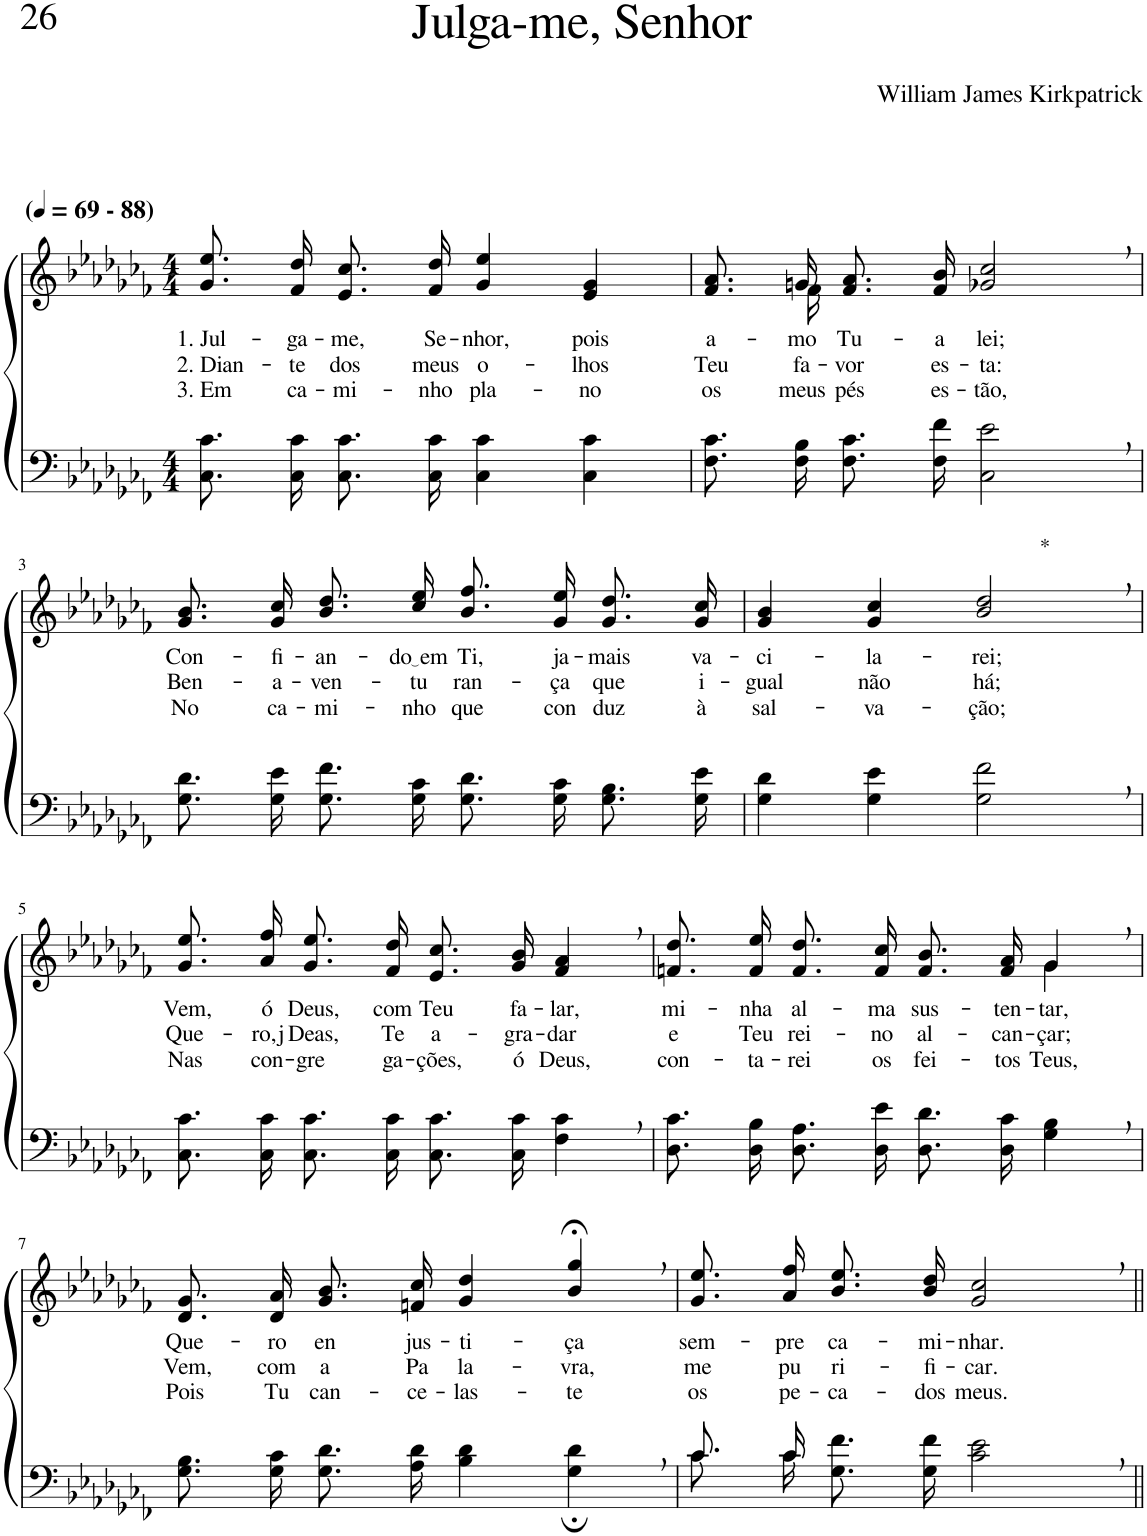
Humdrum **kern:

**kern	**kern	**text	**text	**text
*part2	*part1	*part1	*part1	*part1
*staff2	*staff1	*staff1	*staff1	*staff1
*I"Parte III e IV	*I"Parte I e II	*	*	*
*clefF4	*clefG2	*	*	*
*Trd2c3	*Trd2c3	*	*	*
*k[b-e-a-d-g-c-f-]	*k[b-e-a-d-g-c-f-]	*	*	*
*M4/4	*M4/4	*	*	*
*MM69	*MM69	*	*	*
=1	=1	=1	=1	=1
!	!LO:TX:a:B:t=(	!	!	!
!	!LO:TX:a:B:t=- 88)	!	!	!
!	!	!LO:LY:b	!LO:LY:b	!LO:LY:b
8.C-\ 8.c-\L	8.g-\ 8.ee-\L	1. Jul-	2. Dian-	3. Em
!	!	!LO:LY:b	!LO:LY:b	!LO:LY:b
16C-\ 16c-\Jk	16f-\ 16dd-\Jk	-ga-	-te	ca-
!	!	!LO:LY:b	!LO:LY:b	!LO:LY:b
8.C-\ 8.c-\L	8.e-/ 8.cc-/L	-me,	dos	-mi-
!	!	!LO:LY:b	!LO:LY:b	!LO:LY:b
16C-\ 16c-\Jk	16f-/ 16dd-/Jk	Se-	meus	-nho
!	!	!LO:LY:b	!LO:LY:b	!LO:LY:b
4C-\ 4c-\	4g-/ 4ee-/	-nhor,	o-	pla-
!	!	!LO:LY:b	!LO:LY:b	!LO:LY:b
4C-\ 4c-\	4e-/ 4g-/	pois	-lhos	-no
=2	=2	=2	=2	=2
!	!	!LO:LY:b	!LO:LY:b	!LO:LY:b
*	*^	*	*	*
8.F-\ 8.c-\L	8.f-/ 8.a-/L	8.ryy	a-	Teu	os
!	!	!	!LO:LY:b	!LO:LY:b	!LO:LY:b
16F-\ 16B-\Jk	16gn/Jk	16f-\	-mo	fa-	meus
!	!	!	!LO:LY:b	!LO:LY:b	!LO:LY:b
8.F-\ 8.c-\L	8.f-/ 8.a-/L	2.ryy	Tu-	-vor	pés
!	!	!	!LO:LY:b	!LO:LY:b	!LO:LY:b
16F-\ 16f-\Jk	16f-/ 16b-/Jk	.	-a	es-	es-
!	!	!	!LO:LY:b	!LO:LY:b	!LO:LY:b
2C-\, 2e-\,	2g-X/, 2cc-/,	.	lei;	-ta:	-tão,
*	*v	*v	*	*	*
!!LO:LB:g=z
=3	=3	=3	=3	=3
!	!	!LO:LY:b	!LO:LY:b	!LO:LY:b
8.G-\ 8.d-\L	8.g-/ 8.b-/L	Con-	Ben-	No
!	!	!LO:LY:b	!LO:LY:b	!LO:LY:b
16G-\ 16e-\Jk	16g-/ 16cc-/Jk	-fi-	-a-	ca-
!	!	!LO:LY:b	!LO:LY:b	!LO:LY:b
8.G-\ 8.f-\L	8.b-\ 8.dd-\L	-an-	-ven-	-mi-
!	!	!LO:LY:b	!LO:LY:b	!LO:LY:b
16G-\ 16c-\Jk	16cc-\ 16ee-\Jk	do em	-tu	-nho
!	!	!LO:LY:b	!LO:LY:b	!LO:LY:b
8.G-\ 8.d-\L	8.b-\ 8.ff-\L	Ti,	ran-	que
!	!	!LO:LY:b	!LO:LY:b	!LO:LY:b
16G-\ 16c-\Jk	16g-\ 16ee-\Jk	ja-	-ça	con
!	!	!LO:LY:b	!LO:LY:b	!LO:LY:b
8.G-\ 8.B-\L	8.g-/ 8.dd-/L	-mais	que	duz
!	!	!LO:LY:b	!LO:LY:b	!LO:LY:b
16G-\ 16e-\Jk	16g-/ 16cc-/Jk	va-	i-	à
=4	=4	=4	=4	=4
!	!	!LO:LY:b	!LO:LY:b	!LO:LY:b
4G-\ 4d-\	4g-/ 4b-/	-ci-	-gual	sal-
!	!	!LO:LY:b	!LO:LY:b	!LO:LY:b
4G-\ 4e-\	4g-/ 4cc-/	-la-	não	-va-
!	!LO:TX:a:t=*	!	!	!
!	!	!LO:LY:b	!LO:LY:b	!LO:LY:b
2G-\, 2f-\,	2b-/, 2dd-/,	-rei;	há;	-ção;
!!LO:LB:g=z
=5	=5	=5	=5	=5
!	!	!LO:LY:b	!LO:LY:b	!LO:LY:b
8.C-\ 8.c-\L	8.g-\ 8.ee-\L	Vem,	Que-	Nas
!	!	!LO:LY:b	!LO:LY:b	!LO:LY:b
16C-\ 16c-\Jk	16a-\ 16ff-\Jk	ó	-ro,j	con-
!	!	!LO:LY:b	!LO:LY:b	!LO:LY:b
8.C-\ 8.c-\L	8.g-\ 8.ee-\L	Deus,	Deas,	-gre
!	!	!LO:LY:b	!LO:LY:b	!LO:LY:b
16C-\ 16c-\Jk	16f-\ 16dd-\Jk	com	Te	ga-
!	!	!LO:LY:b	!LO:LY:b	!LO:LY:b
8.C-\ 8.c-\L	8.e-/ 8.cc-/L	Teu	a-	-ções,
!	!	!LO:LY:b	!LO:LY:b	!LO:LY:b
16C-\ 16c-\Jk	16g-/ 16b-/Jk	fa-	-gra-	ó
!	!	!LO:LY:b	!LO:LY:b	!LO:LY:b
4F-\, 4c-\,	4f-/, 4a-/,	-lar,	-dar	Deus,
=6	=6	=6	=6	=6
!	!	!LO:LY:b	!LO:LY:b	!LO:LY:b
*	*^	*	*	*
8.D-\ 8.c-\L	8.fn\ 8.dd-\L	2.ryy	mi-	e	con-
!	!	!	!LO:LY:b	!LO:LY:b	!LO:LY:b
16D-\ 16B-\Jk	16f\ 16ee-\Jk	.	-nha	Teu	-ta-
!	!	!	!LO:LY:b	!LO:LY:b	!LO:LY:b
8.D-\ 8.A-\L	8.f/ 8.dd-/L	.	al-	rei-	-rei
!	!	!	!LO:LY:b	!LO:LY:b	!LO:LY:b
16D-\ 16e-\Jk	16f/ 16cc-/Jk	.	-ma	-no	os
!	!	!	!LO:LY:b	!LO:LY:b	!LO:LY:b
8.D-\ 8.d-\L	8.f/ 8.b-/L	.	sus-	al-	fei-
!	!	!	!LO:LY:b	!LO:LY:b	!LO:LY:b
16D-\ 16c-\Jk	16f/ 16a-/Jk	.	-ten-	-can-	-tos
!	!	!	!LO:LY:b	!LO:LY:b	!
!	!	!	!	!	!LO:LY:b
4G-\, 4B-\,	4g-,/	4g-\	.	.	Teus,
*	*v	*v	*	*	*
!!LO:LB:g=z
=7	=7	=7	=7	=7
*k[b-e-a-d-g-c-f-]	*k[b-e-a-d-g-c-f-]	*	*	*
*	*^	*	*	*
!	!	!	!LO:LY:b	!LO:LY:b	!LO:LY:b
*	*v	*v	*	*	*
8.G-\ 8.B-\L	8.d-/ 8.g-/L	Que-	-Vem,	Pois
!	!	!LO:LY:b	!LO:LY:b	!LO:LY:b
16G-\ 16c-\Jk	16d-/ 16a-/Jk	-ro	com	Tu
!	!	!LO:LY:b	!LO:LY:b	!LO:LY:b
8.G-\ 8.d-\L	8.g-/ 8.b-/L	en	a	can-
!	!	!LO:LY:b	!LO:LY:b	!LO:LY:b
16A-\ 16d-\Jk	16fn/ 16cc-/Jk	jus-	Pa	-ce-
!	!	!LO:LY:b	!LO:LY:b	!LO:LY:b
4B-\ 4d-\	4g-/ 4dd-/	-ti-	la-	-las-
!	!	!LO:LY:b	!LO:LY:b	!LO:LY:b
4G-\;, 4d-\;,	4b-/;<, 4gg-/;<,	-ça	-vra,	-te
=8	=8	=8	=8	=8
*^	*	*	*	*
!	!	!	!LO:LY:b	!LO:LY:b	!LO:LY:b
8.c-/L	8.c-\L	8.g-\ 8.ee-\L	sem-	me	os
!	!	!	!LO:LY:b	!LO:LY:b	!LO:LY:b
16c-/Jk	16c-\Jk	16a-\ 16ff-\Jk	-pre	pu	pe-
!	!	!	!LO:LY:b	!LO:LY:b	!LO:LY:b
8.G-\ 8.f-\L	2.ryy	8.b-\ 8.ee-\L	ca-	ri-	-ca-
!	!	!	!LO:LY:b	!LO:LY:b	!LO:LY:b
16G-\ 16f-\Jk	.	16b-\ 16dd-\Jk	-mi-	-fi-	-dos
!	!	!	!LO:LY:b	!LO:LY:b	!LO:LY:b
2c-\, 2e-\,	.	2g-/, 2cc-/,	-nhar.	-car.	meus.
*v	*v	*	*	*	*
=||	=||	=||	=||	=||
*-	*-	*-	*-	*-
